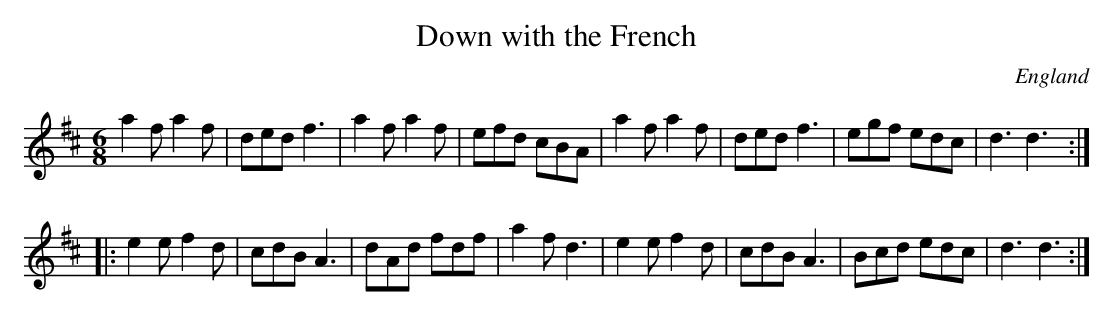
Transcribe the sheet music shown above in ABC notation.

X:1
T:Down with the French
O:England
M:6/8
K:D
a2f a2f | ded f3 | a2f a2f | efd cBA | \
a2f a2f | ded f3 | egf edc | d3 d3 :|*
 |:e2e f2d | cdB A3 | dAd fdf | a2f d3 | \
e2e f2d | cdB A3 | Bcd edc | d3 d3 :|**
